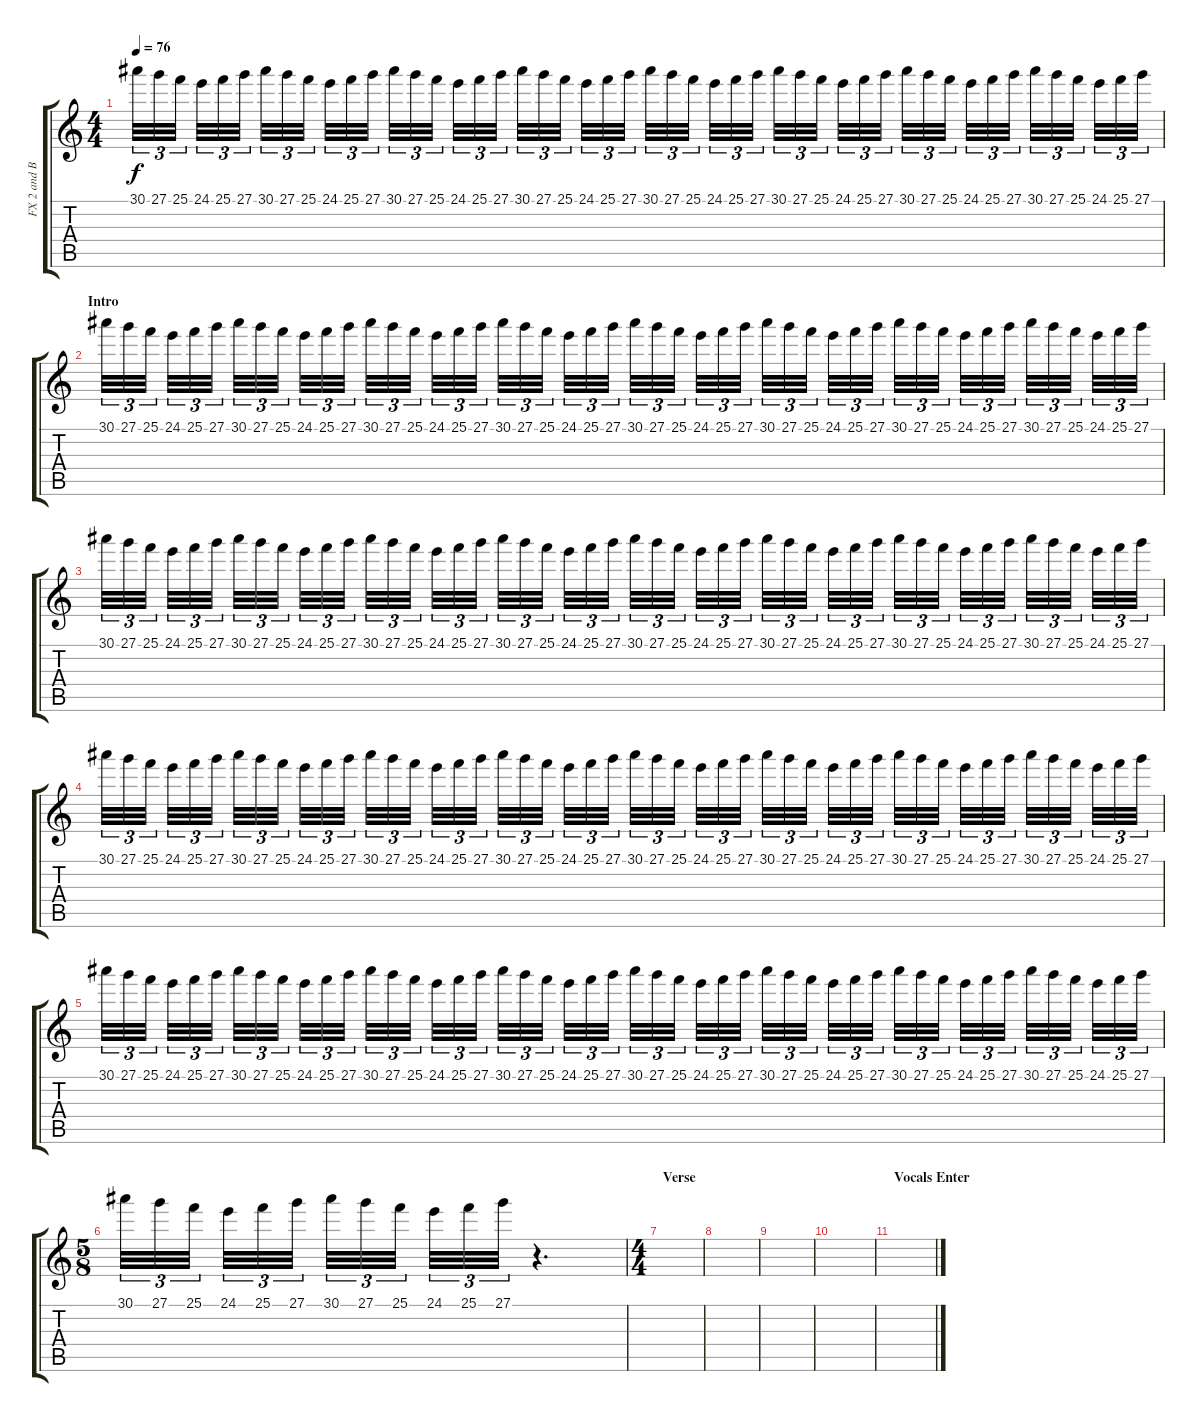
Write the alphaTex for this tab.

\track ("FX 2 and Backing Overdub Vocals arr. for" "FX 2 and B") {instrument fx1rain}
\staff {score tabs}
\tuning (E4 B3 G3 D3 A2 E2) {hide}
\ts (4 4)
\tempo 76
\clef g2
\ks c
30.1.32{tu (3 2) dy f instrument fx1rain} 27.1.32{tu (3 2)} 25.1.32{tu (3 2)} 24.1.32{tu (3 2)} 25.1.32{tu (3 2)} 27.1.32{tu (3 2)} 30.1.32{tu (3 2)} 27.1.32{tu (3 2)} 25.1.32{tu (3 2)} 24.1.32{tu (3 2)} 25.1.32{tu (3 2)} 27.1.32{tu (3 2)} 30.1.32{tu (3 2)} 27.1.32{tu (3 2)} 25.1.32{tu (3 2)} 24.1.32{tu (3 2)} 25.1.32{tu (3 2)} 27.1.32{tu (3 2)} 30.1.32{tu (3 2)} 27.1.32{tu (3 2)} 25.1.32{tu (3 2)} 24.1.32{tu (3 2)} 25.1.32{tu (3 2)} 27.1.32{tu (3 2)} 30.1.32{tu (3 2) volume 3} 27.1.32{tu (3 2)} 25.1.32{tu (3 2)} 24.1.32{tu (3 2)} 25.1.32{tu (3 2)} 27.1.32{tu (3 2)} 30.1.32{tu (3 2)} 27.1.32{tu (3 2)} 25.1.32{tu (3 2)} 24.1.32{tu (3 2)} 25.1.32{tu (3 2)} 27.1.32{tu (3 2)} 30.1.32{tu (3 2)} 27.1.32{tu (3 2)} 25.1.32{tu (3 2)} 24.1.32{tu (3 2)} 25.1.32{tu (3 2)} 27.1.32{tu (3 2)} 30.1.32{tu (3 2)} 27.1.32{tu (3 2)} 25.1.32{tu (3 2)} 24.1.32{tu (3 2)} 25.1.32{tu (3 2)} 27.1.32{tu (3 2)} |
\section ("" "Intro")
30.1.32{tu (3 2)} 27.1.32{tu (3 2)} 25.1.32{tu (3 2)} 24.1.32{tu (3 2)} 25.1.32{tu (3 2)} 27.1.32{tu (3 2)} 30.1.32{tu (3 2)} 27.1.32{tu (3 2)} 25.1.32{tu (3 2)} 24.1.32{tu (3 2)} 25.1.32{tu (3 2)} 27.1.32{tu (3 2)} 30.1.32{tu (3 2)} 27.1.32{tu (3 2)} 25.1.32{tu (3 2)} 24.1.32{tu (3 2)} 25.1.32{tu (3 2)} 27.1.32{tu (3 2)} 30.1.32{tu (3 2)} 27.1.32{tu (3 2)} 25.1.32{tu (3 2)} 24.1.32{tu (3 2)} 25.1.32{tu (3 2)} 27.1.32{tu (3 2)} 30.1.32{tu (3 2)} 27.1.32{tu (3 2)} 25.1.32{tu (3 2)} 24.1.32{tu (3 2)} 25.1.32{tu (3 2)} 27.1.32{tu (3 2)} 30.1.32{tu (3 2)} 27.1.32{tu (3 2)} 25.1.32{tu (3 2)} 24.1.32{tu (3 2)} 25.1.32{tu (3 2)} 27.1.32{tu (3 2)} 30.1.32{tu (3 2)} 27.1.32{tu (3 2)} 25.1.32{tu (3 2)} 24.1.32{tu (3 2)} 25.1.32{tu (3 2)} 27.1.32{tu (3 2)} 30.1.32{tu (3 2)} 27.1.32{tu (3 2)} 25.1.32{tu (3 2)} 24.1.32{tu (3 2)} 25.1.32{tu (3 2)} 27.1.32{tu (3 2)} |
30.1.32{tu (3 2)} 27.1.32{tu (3 2)} 25.1.32{tu (3 2)} 24.1.32{tu (3 2)} 25.1.32{tu (3 2)} 27.1.32{tu (3 2)} 30.1.32{tu (3 2)} 27.1.32{tu (3 2)} 25.1.32{tu (3 2)} 24.1.32{tu (3 2)} 25.1.32{tu (3 2)} 27.1.32{tu (3 2)} 30.1.32{tu (3 2)} 27.1.32{tu (3 2)} 25.1.32{tu (3 2)} 24.1.32{tu (3 2)} 25.1.32{tu (3 2)} 27.1.32{tu (3 2)} 30.1.32{tu (3 2)} 27.1.32{tu (3 2)} 25.1.32{tu (3 2)} 24.1.32{tu (3 2)} 25.1.32{tu (3 2)} 27.1.32{tu (3 2)} 30.1.32{tu (3 2)} 27.1.32{tu (3 2)} 25.1.32{tu (3 2)} 24.1.32{tu (3 2)} 25.1.32{tu (3 2)} 27.1.32{tu (3 2)} 30.1.32{tu (3 2)} 27.1.32{tu (3 2)} 25.1.32{tu (3 2)} 24.1.32{tu (3 2)} 25.1.32{tu (3 2)} 27.1.32{tu (3 2)} 30.1.32{tu (3 2)} 27.1.32{tu (3 2)} 25.1.32{tu (3 2)} 24.1.32{tu (3 2)} 25.1.32{tu (3 2)} 27.1.32{tu (3 2)} 30.1.32{tu (3 2)} 27.1.32{tu (3 2)} 25.1.32{tu (3 2)} 24.1.32{tu (3 2)} 25.1.32{tu (3 2)} 27.1.32{tu (3 2)} |
30.1.32{tu (3 2)} 27.1.32{tu (3 2)} 25.1.32{tu (3 2)} 24.1.32{tu (3 2)} 25.1.32{tu (3 2)} 27.1.32{tu (3 2)} 30.1.32{tu (3 2)} 27.1.32{tu (3 2)} 25.1.32{tu (3 2)} 24.1.32{tu (3 2)} 25.1.32{tu (3 2)} 27.1.32{tu (3 2)} 30.1.32{tu (3 2)} 27.1.32{tu (3 2)} 25.1.32{tu (3 2)} 24.1.32{tu (3 2)} 25.1.32{tu (3 2)} 27.1.32{tu (3 2)} 30.1.32{tu (3 2)} 27.1.32{tu (3 2)} 25.1.32{tu (3 2)} 24.1.32{tu (3 2)} 25.1.32{tu (3 2)} 27.1.32{tu (3 2)} 30.1.32{tu (3 2)} 27.1.32{tu (3 2)} 25.1.32{tu (3 2)} 24.1.32{tu (3 2)} 25.1.32{tu (3 2)} 27.1.32{tu (3 2)} 30.1.32{tu (3 2)} 27.1.32{tu (3 2)} 25.1.32{tu (3 2)} 24.1.32{tu (3 2)} 25.1.32{tu (3 2)} 27.1.32{tu (3 2)} 30.1.32{tu (3 2)} 27.1.32{tu (3 2)} 25.1.32{tu (3 2)} 24.1.32{tu (3 2)} 25.1.32{tu (3 2)} 27.1.32{tu (3 2)} 30.1.32{tu (3 2)} 27.1.32{tu (3 2)} 25.1.32{tu (3 2)} 24.1.32{tu (3 2)} 25.1.32{tu (3 2)} 27.1.32{tu (3 2)} |
30.1.32{tu (3 2)} 27.1.32{tu (3 2)} 25.1.32{tu (3 2)} 24.1.32{tu (3 2)} 25.1.32{tu (3 2)} 27.1.32{tu (3 2)} 30.1.32{tu (3 2)} 27.1.32{tu (3 2)} 25.1.32{tu (3 2)} 24.1.32{tu (3 2)} 25.1.32{tu (3 2)} 27.1.32{tu (3 2)} 30.1.32{tu (3 2)} 27.1.32{tu (3 2)} 25.1.32{tu (3 2)} 24.1.32{tu (3 2)} 25.1.32{tu (3 2)} 27.1.32{tu (3 2)} 30.1.32{tu (3 2)} 27.1.32{tu (3 2)} 25.1.32{tu (3 2)} 24.1.32{tu (3 2)} 25.1.32{tu (3 2)} 27.1.32{tu (3 2)} 30.1.32{tu (3 2)} 27.1.32{tu (3 2)} 25.1.32{tu (3 2)} 24.1.32{tu (3 2)} 25.1.32{tu (3 2)} 27.1.32{tu (3 2)} 30.1.32{tu (3 2)} 27.1.32{tu (3 2)} 25.1.32{tu (3 2)} 24.1.32{tu (3 2)} 25.1.32{tu (3 2)} 27.1.32{tu (3 2)} 30.1.32{tu (3 2)} 27.1.32{tu (3 2)} 25.1.32{tu (3 2)} 24.1.32{tu (3 2)} 25.1.32{tu (3 2)} 27.1.32{tu (3 2)} 30.1.32{tu (3 2)} 27.1.32{tu (3 2)} 25.1.32{tu (3 2)} 24.1.32{tu (3 2)} 25.1.32{tu (3 2)} 27.1.32{tu (3 2)} |
\ts (5 8)
30.1.32{tu (3 2)} 27.1.32{tu (3 2)} 25.1.32{tu (3 2)} 24.1.32{tu (3 2)} 25.1.32{tu (3 2)} 27.1.32{tu (3 2)} 30.1.32{tu (3 2)} 27.1.32{tu (3 2)} 25.1.32{tu (3 2)} 24.1.32{tu (3 2)} 25.1.32{tu (3 2)} 27.1.32{tu (3 2)} r.4{d} |
\ts (4 4)
\section ("" "Verse")
|
|
|
|
\section ("" "Vocals Enter")
